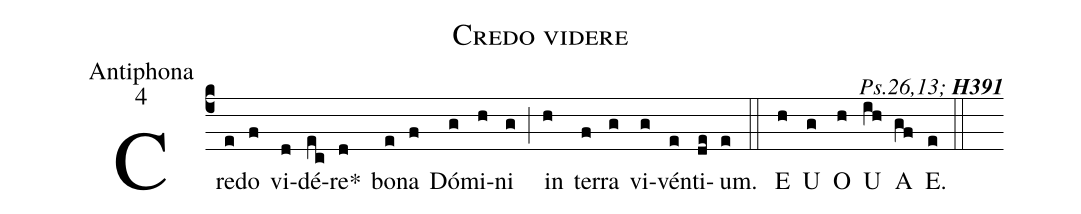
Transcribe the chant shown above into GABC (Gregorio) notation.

name:Credo videre;
office-part:Antiphona;
mode:4;
commentary: {\itshape\mdseries  Ps.26,13;\/} {\bfseries H391};
%%
(c4) Cre(e)do(f) vi(d)dé(ec)re<sp>*</sp>(d) bo(e)na(f) Dó(g)mi(h)ni(g) (;)
in(h) ter(f)ra(g) vi(g)vén(e)ti(de)um.(e)  (::)
<eu> E(h) U(g) O(h) U(ih) A(gf) E.(e) </eu> (::)
